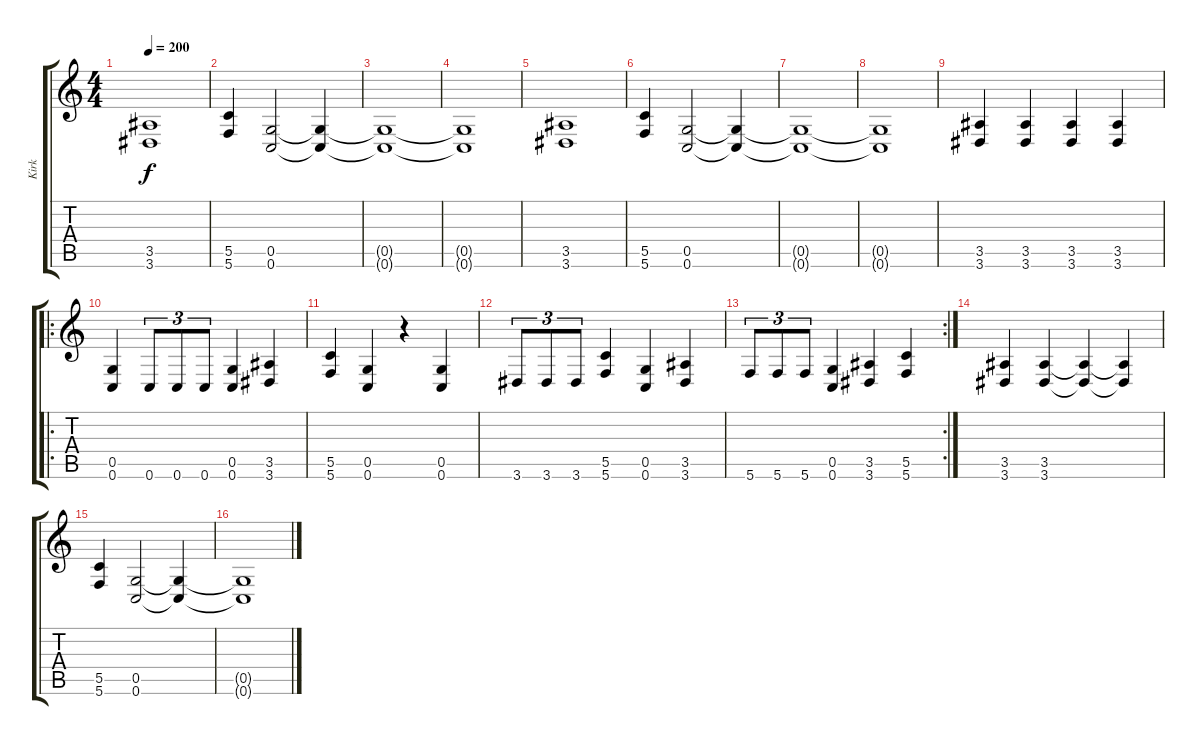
\track ("Kirk" "Kirk") {instrument overdrivenguitar}
\staff {score tabs}
\tuning (D4 A3 F3 C3 G2 C2) {hide}
\ts (4 4)
\tempo 200
\clef g2
\ks c
(3.5 3.6).1{dy f} |
(5.5 5.6).4 (0.5 0.6).2 (0.5{t} 0.6{t}).4 |
(0.5{t} 0.6{t}).1 |
(0.5{t} 0.6{t}).1 |
(3.5 3.6).1 |
(5.5 5.6).4 (0.5 0.6).2 (0.5{t} 0.6{t}).4 |
(0.5{t} 0.6{t}).1 |
(0.5{t} 0.6{t}).1 |
(3.5 3.6).4 (3.5 3.6).4 (3.5 3.6).4 (3.5 3.6).4 |
\ro
(0.5 0.6).4 0.6.8{tu (3 2)} 0.6.8{tu (3 2)} 0.6.8{tu (3 2)} (0.5 0.6).4 (3.5 3.6).4 |
(5.5 5.6).4 (0.5 0.6).4 r.4 (0.5 0.6).4 |
3.6.8{tu (3 2)} 3.6.8{tu (3 2)} 3.6.8{tu (3 2)} (5.5 5.6).4 (0.5 0.6).4 (3.5 3.6).4 |
\rc 2
5.6.8{tu (3 2)} 5.6.8{tu (3 2)} 5.6.8{tu (3 2)} (0.5 0.6).4 (3.5 3.6).4 (5.5 5.6).4 |
(3.5 3.6).4 (3.5 3.6).4 (3.5{t} 3.6{t}).4 (3.5{t} 3.6{t}).4 |
(5.5 5.6).4 (0.5 0.6).2 (0.5{t} 0.6{t}).4 |
(0.5{t} 0.6{t}).1
